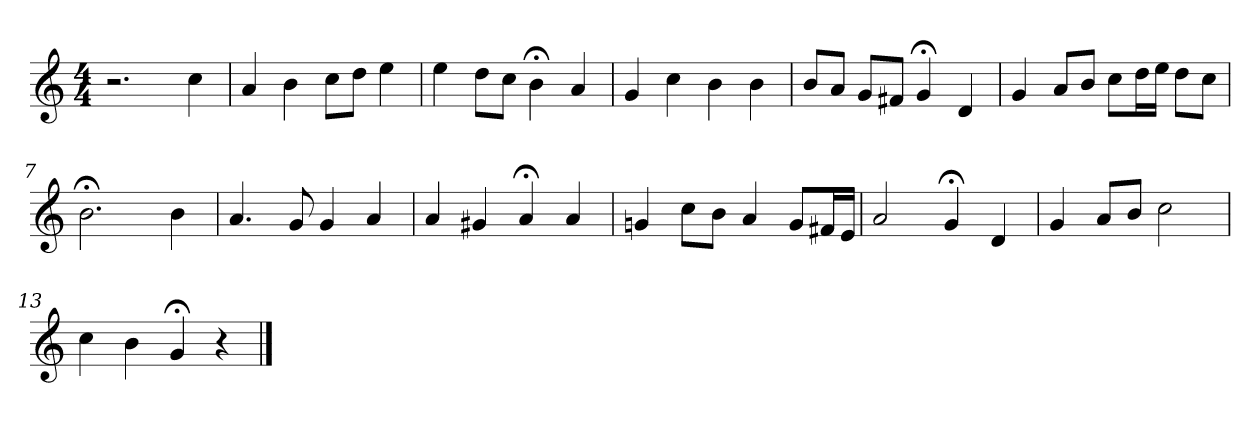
**kern
*part1
*staff1
*clefG2
*k[]
*C:
*M4/4
=1
2.r
4cc
=2
4a
4b
8cc\L
8dd\J
4ee
=3
4ee
8dd\L
8cc\J
4b;<
4a
=4
4g
4cc
4b
4b
=5
8b/L
8a/J
8g/L
8f#X/J
4g;<
4d
=6
4g
8a/L
8b/J
8cc\L
16dd\L
16ee\JJ
8dd\L
8cc\J
=7
2.b;<
4b
=8
4.a
8g
4g
4a
=9
4a
4g#X
4a;<
4a
=10
4gn
8cc\L
8b\J
4a
8g/L
16f#X/L
16e/JJ
=11
2a
4g;<
4d
=12
4g
8a/L
8b/J
2cc
=13
4cc
4b
4g;<
4r
==
*-
